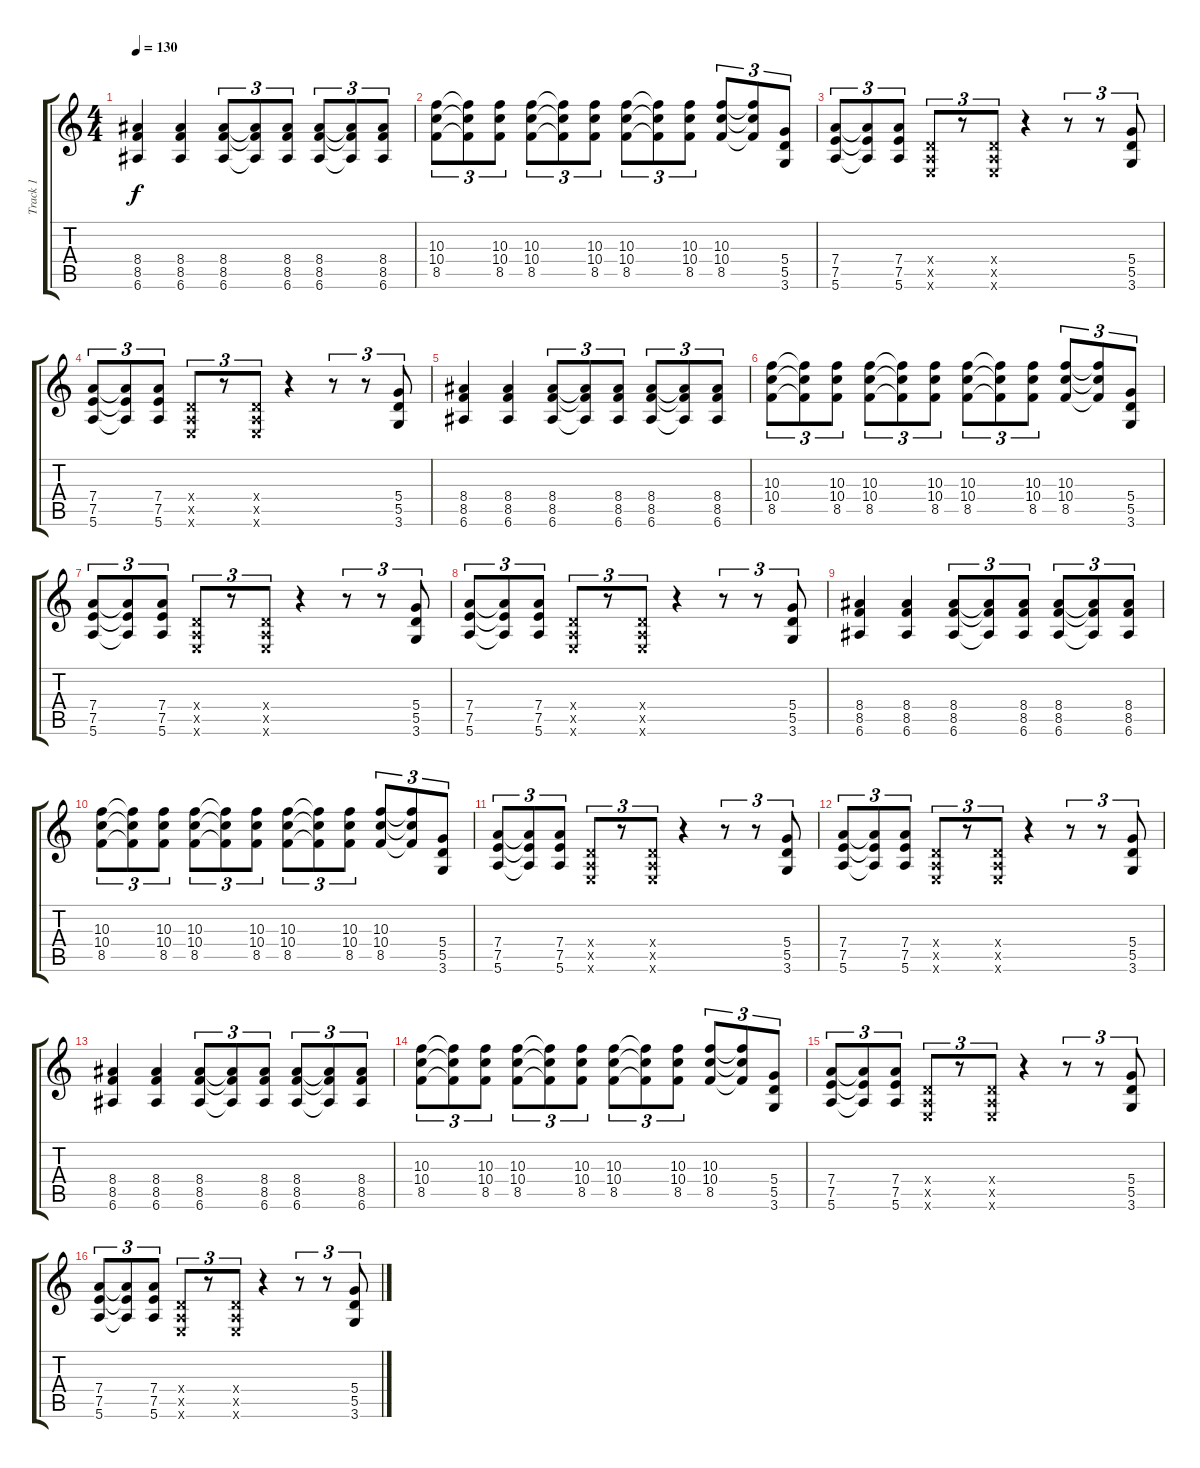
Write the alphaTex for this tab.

\track ("Track 1" "Track 1") {instrument overdrivenguitar}
\staff {score tabs}
\tuning (E4 B3 G3 D3 A2 E2) {hide}
\ts (4 4)
\tempo 130
\clef g2
\ks c
(8.4 8.5 6.6).4{dy f} (8.4 8.5 6.6).4 (8.4 8.5 6.6).8{tu (3 2)} (8.4{t} 8.5{t} 6.6{t}).8{tu (3 2)} (8.4 8.5 6.6).8{tu (3 2)} (8.4 8.5 6.6).8{tu (3 2)} (8.4{t} 8.5{t} 6.6{t}).8{tu (3 2)} (8.4 8.5 6.6).8{tu (3 2)} |
(10.3 10.4 8.5).8{tu (3 2)} (10.3{t} 10.4{t} 8.5{t}).8{tu (3 2)} (10.3 10.4 8.5).8{tu (3 2)} (10.3 10.4 8.5).8{tu (3 2)} (10.3{t} 10.4{t} 8.5{t}).8{tu (3 2)} (10.3 10.4 8.5).8{tu (3 2)} (10.3 10.4 8.5).8{tu (3 2)} (10.3{t} 10.4{t} 8.5{t}).8{tu (3 2)} (10.3 10.4 8.5).8{tu (3 2)} (10.3 10.4 8.5).8{tu (3 2)} (10.3{t} 10.4{t} 8.5{t}).8{tu (3 2)} (5.4 5.5 3.6).8{tu (3 2)} |
(7.4 7.5 5.6).8{tu (3 2)} (7.4{t} 7.5{t} 5.6{t}).8{tu (3 2)} (7.4 7.5 5.6).8{tu (3 2)} (0.4{x} 0.5{x} 0.6{x}).8{tu (3 2)} r.8{tu (3 2)} (0.4{x} 0.5{x} 0.6{x}).8{tu (3 2)} r.4 r.8{tu (3 2)} r.8{tu (3 2)} (5.4 5.5 3.6).8{tu (3 2)} |
(7.4 7.5 5.6).8{tu (3 2)} (7.4{t} 7.5{t} 5.6{t}).8{tu (3 2)} (7.4 7.5 5.6).8{tu (3 2)} (0.4{x} 0.5{x} 0.6{x}).8{tu (3 2)} r.8{tu (3 2)} (0.4{x} 0.5{x} 0.6{x}).8{tu (3 2)} r.4 r.8{tu (3 2)} r.8{tu (3 2)} (5.4 5.5 3.6).8{tu (3 2)} |
(8.4 8.5 6.6).4 (8.4 8.5 6.6).4 (8.4 8.5 6.6).8{tu (3 2)} (8.4{t} 8.5{t} 6.6{t}).8{tu (3 2)} (8.4 8.5 6.6).8{tu (3 2)} (8.4 8.5 6.6).8{tu (3 2)} (8.4{t} 8.5{t} 6.6{t}).8{tu (3 2)} (8.4 8.5 6.6).8{tu (3 2)} |
(10.3 10.4 8.5).8{tu (3 2)} (10.3{t} 10.4{t} 8.5{t}).8{tu (3 2)} (10.3 10.4 8.5).8{tu (3 2)} (10.3 10.4 8.5).8{tu (3 2)} (10.3{t} 10.4{t} 8.5{t}).8{tu (3 2)} (10.3 10.4 8.5).8{tu (3 2)} (10.3 10.4 8.5).8{tu (3 2)} (10.3{t} 10.4{t} 8.5{t}).8{tu (3 2)} (10.3 10.4 8.5).8{tu (3 2)} (10.3 10.4 8.5).8{tu (3 2)} (10.3{t} 10.4{t} 8.5{t}).8{tu (3 2)} (5.4 5.5 3.6).8{tu (3 2)} |
(7.4 7.5 5.6).8{tu (3 2)} (7.4{t} 7.5{t} 5.6{t}).8{tu (3 2)} (7.4 7.5 5.6).8{tu (3 2)} (0.4{x} 0.5{x} 0.6{x}).8{tu (3 2)} r.8{tu (3 2)} (0.4{x} 0.5{x} 0.6{x}).8{tu (3 2)} r.4 r.8{tu (3 2)} r.8{tu (3 2)} (5.4 5.5 3.6).8{tu (3 2)} |
(7.4 7.5 5.6).8{tu (3 2)} (7.4{t} 7.5{t} 5.6{t}).8{tu (3 2)} (7.4 7.5 5.6).8{tu (3 2)} (0.4{x} 0.5{x} 0.6{x}).8{tu (3 2)} r.8{tu (3 2)} (0.4{x} 0.5{x} 0.6{x}).8{tu (3 2)} r.4 r.8{tu (3 2)} r.8{tu (3 2)} (5.4 5.5 3.6).8{tu (3 2)} |
(8.4 8.5 6.6).4 (8.4 8.5 6.6).4 (8.4 8.5 6.6).8{tu (3 2)} (8.4{t} 8.5{t} 6.6{t}).8{tu (3 2)} (8.4 8.5 6.6).8{tu (3 2)} (8.4 8.5 6.6).8{tu (3 2)} (8.4{t} 8.5{t} 6.6{t}).8{tu (3 2)} (8.4 8.5 6.6).8{tu (3 2)} |
(10.3 10.4 8.5).8{tu (3 2)} (10.3{t} 10.4{t} 8.5{t}).8{tu (3 2)} (10.3 10.4 8.5).8{tu (3 2)} (10.3 10.4 8.5).8{tu (3 2)} (10.3{t} 10.4{t} 8.5{t}).8{tu (3 2)} (10.3 10.4 8.5).8{tu (3 2)} (10.3 10.4 8.5).8{tu (3 2)} (10.3{t} 10.4{t} 8.5{t}).8{tu (3 2)} (10.3 10.4 8.5).8{tu (3 2)} (10.3 10.4 8.5).8{tu (3 2)} (10.3{t} 10.4{t} 8.5{t}).8{tu (3 2)} (5.4 5.5 3.6).8{tu (3 2)} |
(7.4 7.5 5.6).8{tu (3 2)} (7.4{t} 7.5{t} 5.6{t}).8{tu (3 2)} (7.4 7.5 5.6).8{tu (3 2)} (0.4{x} 0.5{x} 0.6{x}).8{tu (3 2)} r.8{tu (3 2)} (0.4{x} 0.5{x} 0.6{x}).8{tu (3 2)} r.4 r.8{tu (3 2)} r.8{tu (3 2)} (5.4 5.5 3.6).8{tu (3 2)} |
(7.4 7.5 5.6).8{tu (3 2)} (7.4{t} 7.5{t} 5.6{t}).8{tu (3 2)} (7.4 7.5 5.6).8{tu (3 2)} (0.4{x} 0.5{x} 0.6{x}).8{tu (3 2)} r.8{tu (3 2)} (0.4{x} 0.5{x} 0.6{x}).8{tu (3 2)} r.4 r.8{tu (3 2)} r.8{tu (3 2)} (5.4 5.5 3.6).8{tu (3 2)} |
(8.4 8.5 6.6).4 (8.4 8.5 6.6).4 (8.4 8.5 6.6).8{tu (3 2)} (8.4{t} 8.5{t} 6.6{t}).8{tu (3 2)} (8.4 8.5 6.6).8{tu (3 2)} (8.4 8.5 6.6).8{tu (3 2)} (8.4{t} 8.5{t} 6.6{t}).8{tu (3 2)} (8.4 8.5 6.6).8{tu (3 2)} |
(10.3 10.4 8.5).8{tu (3 2)} (10.3{t} 10.4{t} 8.5{t}).8{tu (3 2)} (10.3 10.4 8.5).8{tu (3 2)} (10.3 10.4 8.5).8{tu (3 2)} (10.3{t} 10.4{t} 8.5{t}).8{tu (3 2)} (10.3 10.4 8.5).8{tu (3 2)} (10.3 10.4 8.5).8{tu (3 2)} (10.3{t} 10.4{t} 8.5{t}).8{tu (3 2)} (10.3 10.4 8.5).8{tu (3 2)} (10.3 10.4 8.5).8{tu (3 2)} (10.3{t} 10.4{t} 8.5{t}).8{tu (3 2)} (5.4 5.5 3.6).8{tu (3 2)} |
(7.4 7.5 5.6).8{tu (3 2)} (7.4{t} 7.5{t} 5.6{t}).8{tu (3 2)} (7.4 7.5 5.6).8{tu (3 2)} (0.4{x} 0.5{x} 0.6{x}).8{tu (3 2)} r.8{tu (3 2)} (0.4{x} 0.5{x} 0.6{x}).8{tu (3 2)} r.4 r.8{tu (3 2)} r.8{tu (3 2)} (5.4 5.5 3.6).8{tu (3 2)} |
(7.4 7.5 5.6).8{tu (3 2)} (7.4{t} 7.5{t} 5.6{t}).8{tu (3 2)} (7.4 7.5 5.6).8{tu (3 2)} (0.4{x} 0.5{x} 0.6{x}).8{tu (3 2)} r.8{tu (3 2)} (0.4{x} 0.5{x} 0.6{x}).8{tu (3 2)} r.4 r.8{tu (3 2)} r.8{tu (3 2)} (5.4 5.5 3.6).8{tu (3 2)}
